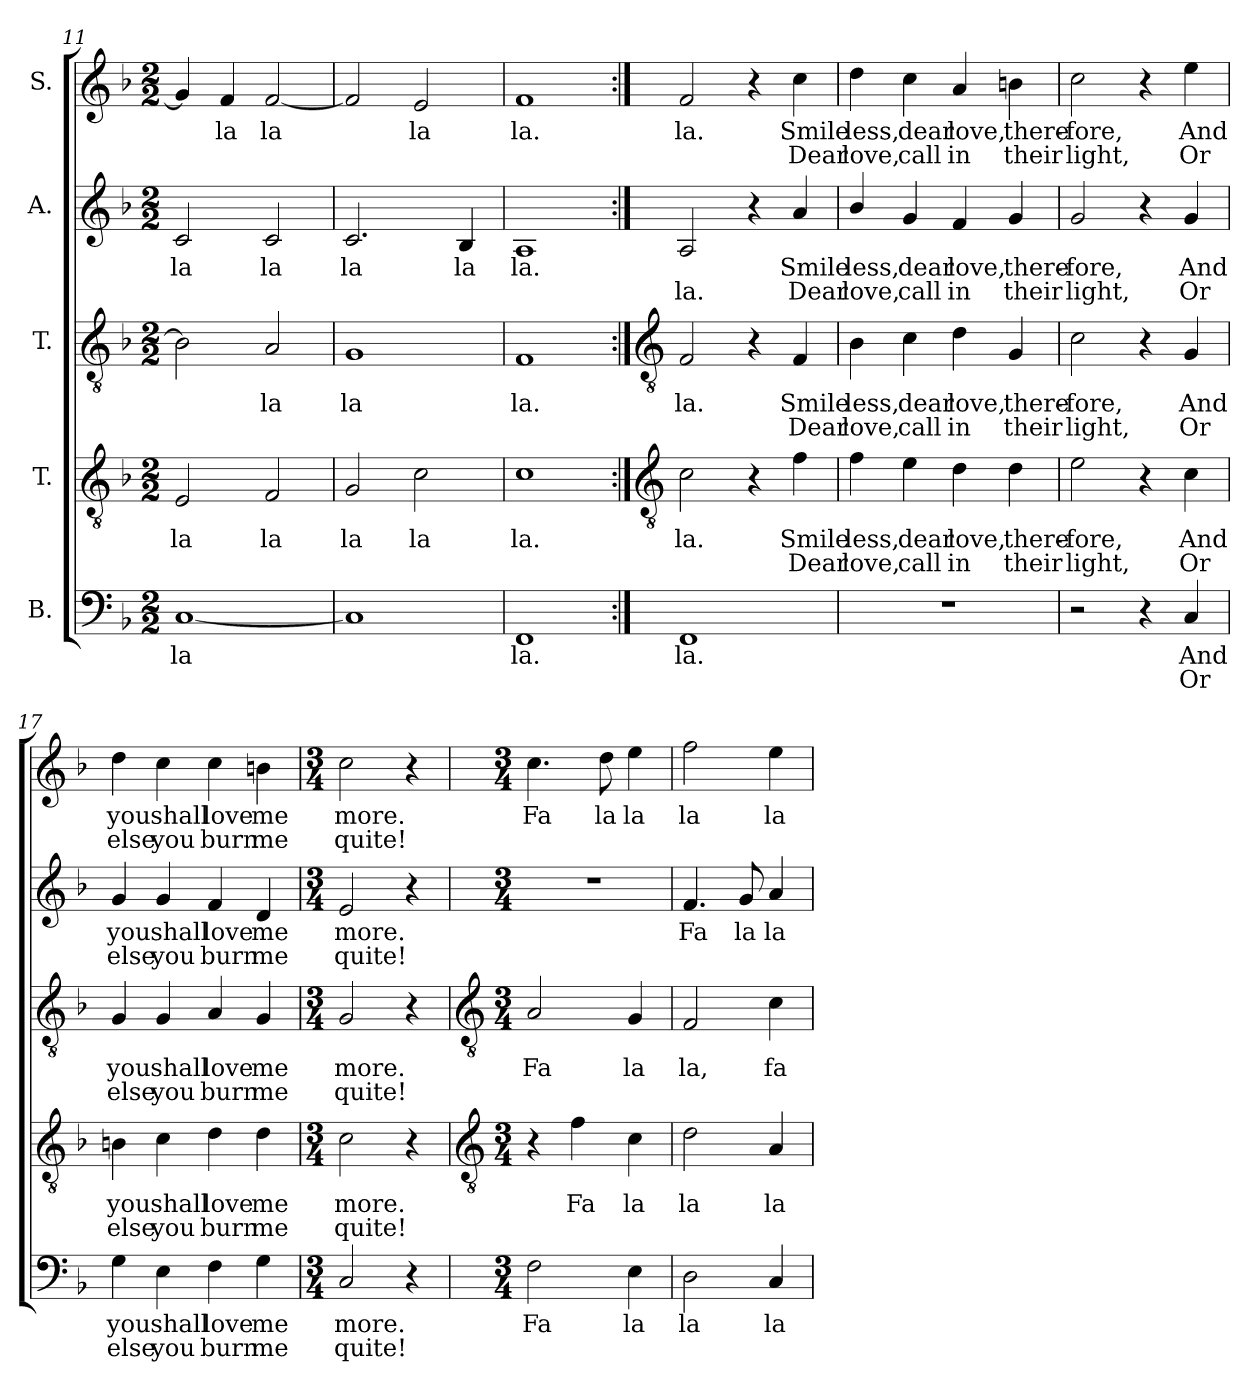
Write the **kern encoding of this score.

**kern	**text	**text	**kern	**text	**text	**kern	**text	**text	**kern	**text	**text	**kern	**text	**text
*part5	*part5	*part5	*part4	*part4	*part4	*part3	*part3	*part3	*part2	*part2	*part2	*part1	*part1	*part1
*staff5	*staff5	*staff5	*staff4	*staff4	*staff4	*staff3	*staff3	*staff3	*staff2	*staff2	*staff2	*staff1	*staff1	*staff1
*I"B.	*	*	*I"T.	*	*	*I"T.	*	*	*I"A.	*	*	*I"S.	*	*
*clefF4	*	*	*clefGv2	*	*	*clefGv2	*	*	*clefG2	*	*	*clefG2	*	*
*k[b-]	*	*	*k[b-]	*	*	*k[b-]	*	*	*k[b-]	*	*	*k[b-]	*	*
*F:	*	*	*F:	*	*	*F:	*	*	*F:	*	*	*F:	*	*
*M2/2	*	*	*M2/2	*	*	*M2/2	*	*	*M2/2	*	*	*M2/2	*	*
=11	=11	=11	=11	=11	=11	=11	=11	=11	=11	=11	=11	=11	=11	=11
!	!LO:LY:b	!	!	!LO:LY:b	!	!	!	!	!	!LO:LY:b	!	!	!	!
[1C	la	.	2E	la	.	2B-]	.	.	2c	la	.	4g]	.	.
!	!	!	!	!	!	!	!	!	!	!	!	!	!LO:LY:b	!
.	.	.	.	.	.	.	.	.	.	.	.	4f	la	.
!	!	!	!	!LO:LY:b	!	!	!LO:LY:b	!	!	!LO:LY:b	!	!	!LO:LY:b	!
.	.	.	2F	la	.	2A	la	.	2c	la	.	[2f	la	.
=12	=12	=12	=12	=12	=12	=12	=12	=12	=12	=12	=12	=12	=12	=12
!	!	!	!	!LO:LY:b	!	!	!LO:LY:b	!	!	!LO:LY:b	!	!	!	!
1C]	.	.	2G	la	.	1G	la	.	2.c	la	.	2f]	.	.
!	!	!	!	!LO:LY:b	!	!	!	!	!	!	!	!	!LO:LY:b	!
.	.	.	2c	la	.	.	.	.	.	.	.	2e	la	.
!	!	!	!	!	!	!	!	!	!	!LO:LY:b	!	!	!	!
.	.	.	.	.	.	.	.	.	4B-	la	.	.	.	.
=13	=13	=13	=13	=13	=13	=13	=13	=13	=13	=13	=13	=13	=13	=13
!	!LO:LY:b	!	!	!LO:LY:b	!	!	!LO:LY:b	!	!	!LO:LY:b	!	!	!LO:LY:b	!
1FF	la.	.	1c	la.	.	1F	la.	.	1A	la.	.	1f	la.	.
!!LO:LB:g=z
=14:|!	=14:|!	=14:|!	=14:|!	=14:|!	=14:|!	=14:|!	=14:|!	=14:|!	=14:|!	=14:|!	=14:|!	=14:|!	=14:|!	=14:|!
*	*	*	*clefGv2	*	*	*clefGv2	*	*	*	*	*	*	*	*
!	!LO:LY:b	!	!	!LO:LY:b	!	!	!LO:LY:b	!	!	!	!LO:LY:b	!	!LO:LY:b	!
1FF	la.	.	2c	la.	.	2F	la.	.	2A	.	la.	2f	la.	.
.	.	.	4r	.	.	4r	.	.	4r	.	.	4r	.	.
!	!	!	!	!LO:LY:b	!LO:LY:b	!	!LO:LY:b	!LO:LY:b	!	!LO:LY:b	!LO:LY:b	!	!LO:LY:b	!LO:LY:b
.	.	.	4f	Smile	Dear	4F	Smile	Dear	4a	Smile	Dear	4cc	Smile	Dear
=15	=15	=15	=15	=15	=15	=15	=15	=15	=15	=15	=15	=15	=15	=15
!	!	!	!	!LO:LY:b	!LO:LY:b	!	!LO:LY:b	!LO:LY:b	!	!LO:LY:b	!LO:LY:b	!	!LO:LY:b	!LO:LY:b
1r	.	.	4f	less,	love,	4B-	less,	love,	4b-/	less,	love,	4dd	less,	love,
!	!	!	!	!LO:LY:b	!LO:LY:b	!	!LO:LY:b	!LO:LY:b	!	!LO:LY:b	!LO:LY:b	!	!LO:LY:b	!LO:LY:b
.	.	.	4e	dear	call	4c	dear	call	4g	dear	call	4cc	dear	call
!	!	!	!	!LO:LY:b	!LO:LY:b	!	!LO:LY:b	!LO:LY:b	!	!LO:LY:b	!LO:LY:b	!	!LO:LY:b	!LO:LY:b
.	.	.	4d	love,	in	4d	love,	in	4f	love,	in	4a	love,	in
!	!	!	!	!LO:LY:b	!LO:LY:b	!	!LO:LY:b	!LO:LY:b	!	!LO:LY:b	!LO:LY:b	!	!LO:LY:b	!LO:LY:b
.	.	.	4d	there-	-their	4G	there-	-their	4g	there-	-their	4bn	there-	-their
=16	=16	=16	=16	=16	=16	=16	=16	=16	=16	=16	=16	=16	=16	=16
!	!	!	!	!LO:LY:b	!LO:LY:b	!	!LO:LY:b	!LO:LY:b	!	!LO:LY:b	!LO:LY:b	!	!LO:LY:b	!LO:LY:b
2r	.	.	2e	fore,	light,	2c	fore,	light,	2g	fore,	light,	2cc	fore,	light,
4r	.	.	4r	.	.	4r	.	.	4r	.	.	4r	.	.
!	!LO:LY:b	!LO:LY:b	!	!LO:LY:b	!LO:LY:b	!	!LO:LY:b	!LO:LY:b	!	!LO:LY:b	!LO:LY:b	!	!LO:LY:b	!LO:LY:b
4C	And	Or	4c	And	Or	4G	And	Or	4g	And	Or	4ee	And	Or
=17	=17	=17	=17	=17	=17	=17	=17	=17	=17	=17	=17	=17	=17	=17
!	!LO:LY:b	!LO:LY:b	!	!LO:LY:b	!LO:LY:b	!	!LO:LY:b	!LO:LY:b	!	!LO:LY:b	!LO:LY:b	!	!LO:LY:b	!LO:LY:b
4G	you	else	4Bn	you	else	4G	you	else	4g	you	else	4dd	you	else
!	!LO:LY:b	!LO:LY:b	!	!LO:LY:b	!LO:LY:b	!	!LO:LY:b	!LO:LY:b	!	!LO:LY:b	!LO:LY:b	!	!LO:LY:b	!LO:LY:b
4E	shall	you	4c	shall	you	4G	shall	you	4g	shall	you	4cc	shall	you
!	!LO:LY:b	!LO:LY:b	!	!LO:LY:b	!LO:LY:b	!	!LO:LY:b	!LO:LY:b	!	!LO:LY:b	!LO:LY:b	!	!LO:LY:b	!LO:LY:b
4F	love	burn	4d	love	burn	4A	love	burn	4f	love	burn	4cc	love	burn
!	!LO:LY:b	!LO:LY:b	!	!LO:LY:b	!LO:LY:b	!	!LO:LY:b	!LO:LY:b	!	!LO:LY:b	!LO:LY:b	!	!LO:LY:b	!LO:LY:b
4G	me	me	4d	me	me	4G	me	me	4d	me	me	4bn	me	me
=18	=18	=18	=18	=18	=18	=18	=18	=18	=18	=18	=18	=18	=18	=18
*M3/4	*	*	*M3/4	*	*	*M3/4	*	*	*M3/4	*	*	*M3/4	*	*
!	!LO:LY:b	!LO:LY:b	!	!LO:LY:b	!LO:LY:b	!	!LO:LY:b	!LO:LY:b	!	!LO:LY:b	!LO:LY:b	!	!LO:LY:b	!LO:LY:b
2C	more.	quite!	2c	more.	quite!	2G	more.	quite!	2e	more.	quite!	2cc	more.	quite!
4r	.	.	4r	.	.	4r	.	.	4r	.	.	4r	.	.
!!LO:LB:g=z
=19	=19	=19	=19	=19	=19	=19	=19	=19	=19	=19	=19	=19	=19	=19
*	*	*	*clefGv2	*	*	*clefGv2	*	*	*	*	*	*	*	*
*M3/4	*	*	*M3/4	*	*	*M3/4	*	*	*M3/4	*	*	*M3/4	*	*
!	!LO:LY:b	!	!	!	!	!	!LO:LY:b	!	!LO:N:vis=1	!	!	!	!LO:LY:b	!
2F	Fa	.	4r	.	.	2A	Fa	.	2.r	.	.	4.cc	Fa	.
!	!	!	!	!LO:LY:b	!	!	!	!	!	!	!	!	!	!
.	.	.	4f	Fa	.	.	.	.	.	.	.	.	.	.
!	!	!	!	!	!	!	!	!	!	!	!	!	!LO:LY:b	!
.	.	.	.	.	.	.	.	.	.	.	.	8dd	la	.
!	!LO:LY:b	!	!	!LO:LY:b	!	!	!LO:LY:b	!	!	!	!	!	!LO:LY:b	!
4E	la	.	4c	la	.	4G	la	.	.	.	.	4ee	la	.
=20	=20	=20	=20	=20	=20	=20	=20	=20	=20	=20	=20	=20	=20	=20
!	!LO:LY:b	!	!	!LO:LY:b	!	!	!LO:LY:b	!	!	!LO:LY:b	!	!	!LO:LY:b	!
2D	la	.	2d	la	.	2F	la,	.	4.f	Fa	.	2ff	la	.
!	!	!	!	!	!	!	!	!	!	!LO:LY:b	!	!	!	!
.	.	.	.	.	.	.	.	.	8g	la	.	.	.	.
!	!LO:LY:b	!	!	!LO:LY:b	!	!	!LO:LY:b	!	!	!LO:LY:b	!	!	!LO:LY:b	!
4C	la	.	4A	la	.	4c	fa	.	4a	la	.	4ee	la	.
=	=	=	=	=	=	=	=	=	=	=	=	=	=	=
*-	*-	*-	*-	*-	*-	*-	*-	*-	*-	*-	*-	*-	*-	*-
